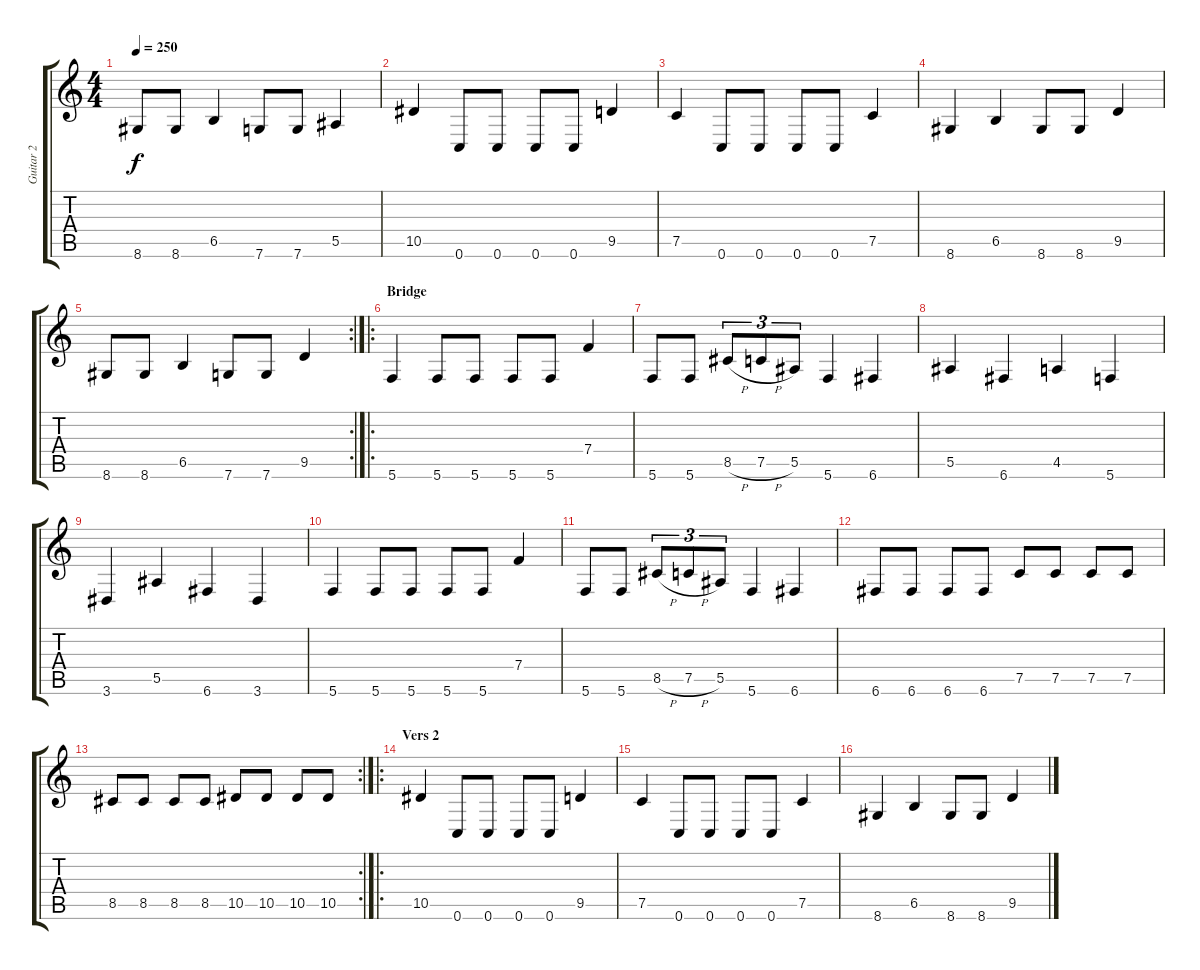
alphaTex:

\track ("Guitar 2" "Guitar 2") {instrument distortionguitar}
\staff {score tabs}
\tuning (C4 G3 Eb3 Bb2 F2 C2) {hide}
\ts (4 4)
\tempo 250
\clef g2
\ks c
8.6.8{dy f} 8.6.8 6.5.4 7.6.8 7.6.8 5.5.4 |
10.5.4 0.6.8 0.6.8 0.6.8 0.6.8 9.5.4 |
7.5.4 0.6.8 0.6.8 0.6.8 0.6.8 7.5.4 |
8.6.4 6.5.4 8.6.8 8.6.8 9.5.4 |
\rc 2
8.6.8 8.6.8 6.5.4 7.6.8 7.6.8 9.5.4 |
\ro
\section ("" "Bridge")
5.6.4 5.6.8 5.6.8 5.6.8 5.6.8 7.4.4 |
5.6.8 5.6.8 8.5{h}.8{tu (3 2)} 7.5{h}.8{tu (3 2)} 5.5.8{tu (3 2)} 5.6.4 6.6.4 |
5.5.4 6.6.4 4.5.4 5.6.4 |
3.6.4 5.5.4 6.6.4 3.6.4 |
5.6.4 5.6.8 5.6.8 5.6.8 5.6.8 7.4.4 |
5.6.8 5.6.8 8.5{h}.8{tu (3 2)} 7.5{h}.8{tu (3 2)} 5.5.8{tu (3 2)} 5.6.4 6.6.4 |
6.6.8 6.6.8 6.6.8 6.6.8 7.5.8 7.5.8 7.5.8 7.5.8 |
\rc 2
8.5.8 8.5.8 8.5.8 8.5.8 10.5.8 10.5.8 10.5.8 10.5.8 |
\ro
\section ("" "Vers 2")
10.5.4 0.6.8 0.6.8 0.6.8 0.6.8 9.5.4 |
7.5.4 0.6.8 0.6.8 0.6.8 0.6.8 7.5.4 |
8.6.4 6.5.4 8.6.8 8.6.8 9.5.4
